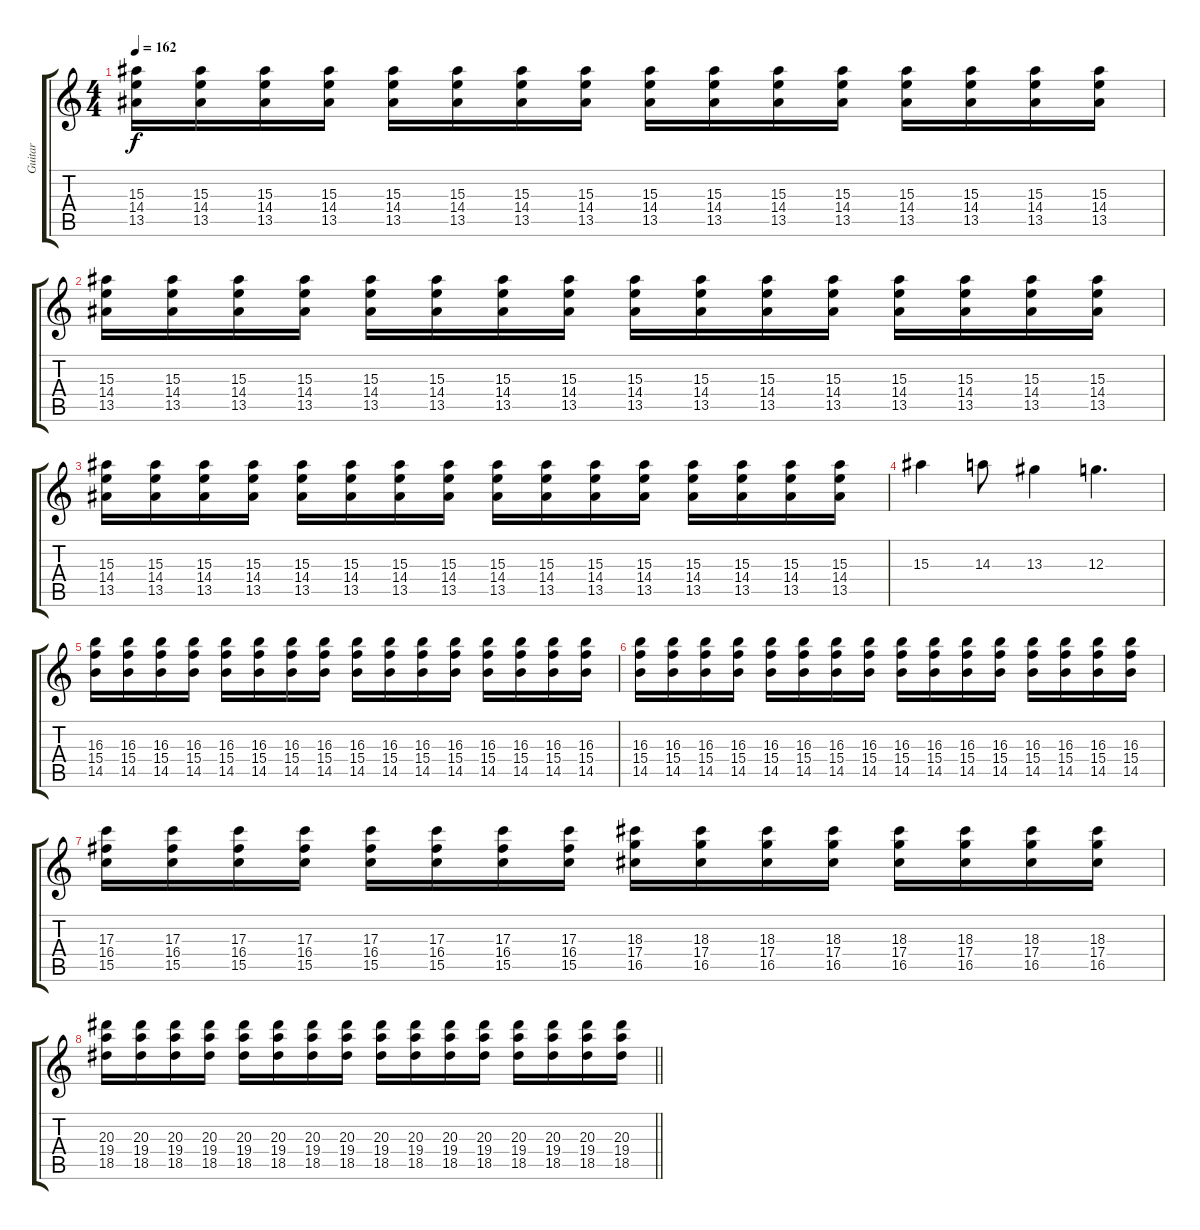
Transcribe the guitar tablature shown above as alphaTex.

\track ("Guitar" "Guitar") {instrument distortionguitar}
\staff {score tabs}
\tuning (E4 B3 G3 D3 A2 E2) {hide}
\ts (4 4)
\tempo 162
\clef g2
\ks c
(15.3 14.4 13.5).16{dy f} (15.3 14.4 13.5).16 (15.3 14.4 13.5).16 (15.3 14.4 13.5).16 (15.3 14.4 13.5).16 (15.3 14.4 13.5).16 (15.3 14.4 13.5).16 (15.3 14.4 13.5).16 (15.3 14.4 13.5).16 (15.3 14.4 13.5).16 (15.3 14.4 13.5).16 (15.3 14.4 13.5).16 (15.3 14.4 13.5).16 (15.3 14.4 13.5).16 (15.3 14.4 13.5).16 (15.3 14.4 13.5).16 |
(15.3 14.4 13.5).16 (15.3 14.4 13.5).16 (15.3 14.4 13.5).16 (15.3 14.4 13.5).16 (15.3 14.4 13.5).16 (15.3 14.4 13.5).16 (15.3 14.4 13.5).16 (15.3 14.4 13.5).16 (15.3 14.4 13.5).16 (15.3 14.4 13.5).16 (15.3 14.4 13.5).16 (15.3 14.4 13.5).16 (15.3 14.4 13.5).16 (15.3 14.4 13.5).16 (15.3 14.4 13.5).16 (15.3 14.4 13.5).16 |
(15.3 14.4 13.5).16 (15.3 14.4 13.5).16 (15.3 14.4 13.5).16 (15.3 14.4 13.5).16 (15.3 14.4 13.5).16 (15.3 14.4 13.5).16 (15.3 14.4 13.5).16 (15.3 14.4 13.5).16 (15.3 14.4 13.5).16 (15.3 14.4 13.5).16 (15.3 14.4 13.5).16 (15.3 14.4 13.5).16 (15.3 14.4 13.5).16 (15.3 14.4 13.5).16 (15.3 14.4 13.5).16 (15.3 14.4 13.5).16 |
15.3.4 14.3.8 13.3.4 12.3.4{d} |
(16.3 15.4 14.5).16 (16.3 15.4 14.5).16 (16.3 15.4 14.5).16 (16.3 15.4 14.5).16 (16.3 15.4 14.5).16 (16.3 15.4 14.5).16 (16.3 15.4 14.5).16 (16.3 15.4 14.5).16 (16.3 15.4 14.5).16 (16.3 15.4 14.5).16 (16.3 15.4 14.5).16 (16.3 15.4 14.5).16 (16.3 15.4 14.5).16 (16.3 15.4 14.5).16 (16.3 15.4 14.5).16 (16.3 15.4 14.5).16 |
(16.3 15.4 14.5).16 (16.3 15.4 14.5).16 (16.3 15.4 14.5).16 (16.3 15.4 14.5).16 (16.3 15.4 14.5).16 (16.3 15.4 14.5).16 (16.3 15.4 14.5).16 (16.3 15.4 14.5).16 (16.3 15.4 14.5).16 (16.3 15.4 14.5).16 (16.3 15.4 14.5).16 (16.3 15.4 14.5).16 (16.3 15.4 14.5).16 (16.3 15.4 14.5).16 (16.3 15.4 14.5).16 (16.3 15.4 14.5).16 |
(17.3 16.4 15.5).16 (17.3 16.4 15.5).16 (17.3 16.4 15.5).16 (17.3 16.4 15.5).16 (17.3 16.4 15.5).16 (17.3 16.4 15.5).16 (17.3 16.4 15.5).16 (17.3 16.4 15.5).16 (18.3 17.4 16.5).16 (18.3 17.4 16.5).16 (18.3 17.4 16.5).16 (18.3 17.4 16.5).16 (18.3 17.4 16.5).16 (18.3 17.4 16.5).16 (18.3 17.4 16.5).16 (18.3 17.4 16.5).16 |
\barLineRight lightlight
(20.3 19.4 18.5).16 (20.3 19.4 18.5).16 (20.3 19.4 18.5).16 (20.3 19.4 18.5).16 (20.3 19.4 18.5).16 (20.3 19.4 18.5).16 (20.3 19.4 18.5).16 (20.3 19.4 18.5).16 (20.3 19.4 18.5).16 (20.3 19.4 18.5).16 (20.3 19.4 18.5).16 (20.3 19.4 18.5).16 (20.3 19.4 18.5).16 (20.3 19.4 18.5).16 (20.3 19.4 18.5).16 (20.3 19.4 18.5).16
